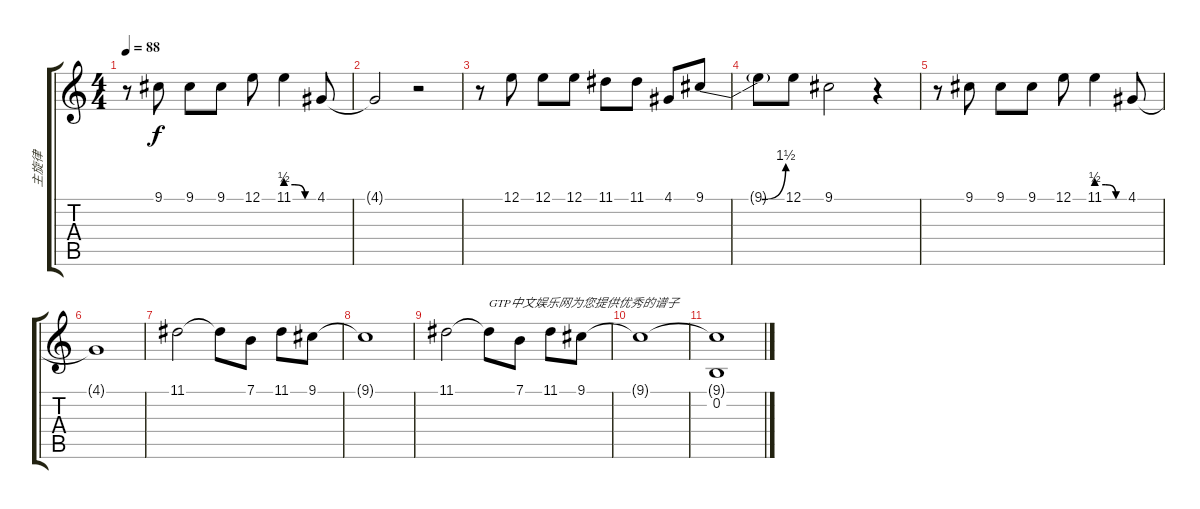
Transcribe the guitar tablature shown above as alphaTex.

\track ("主旋律" "主旋律") {instrument voiceoohs}
\staff {score tabs}
\tuning (E4 B3 G3 D3 A2 E2) {hide}
\ts (4 4)
\tempo 88
\clef g2
\ks c
r.8{dy f} 9.1.8 9.1.8 9.1.8 12.1.8 11.1{be (custom 0 2 20 2 42 0 60 0)}.4 4.1.8 |
4.1{t}.2 r.2 |
r.8 12.1.8 12.1.8 12.1.8 11.1.8 11.1.8 4.1.8 9.1{be (custom 0 0 23 0 30 0 42 0 60 6)}.8 |
9.1{t}.8 12.1.8 9.1.2 r.4 |
r.8 9.1.8 9.1.8 9.1.8 12.1.8 11.1{be (custom 0 2 20 2 42 0 60 0)}.4 4.1.8 |
4.1{t}.1 |
11.1.2 11.1{t}.8 7.1.8 11.1.8 9.1.8 |
9.1{t}.1 |
11.1.2 11.1{t}.8{txt "GTP中文娱乐网为您提供优秀的谱子"} 7.1.8 11.1.8 9.1.8 |
9.1{t}.1 |
(9.1{t} 0.2).1
